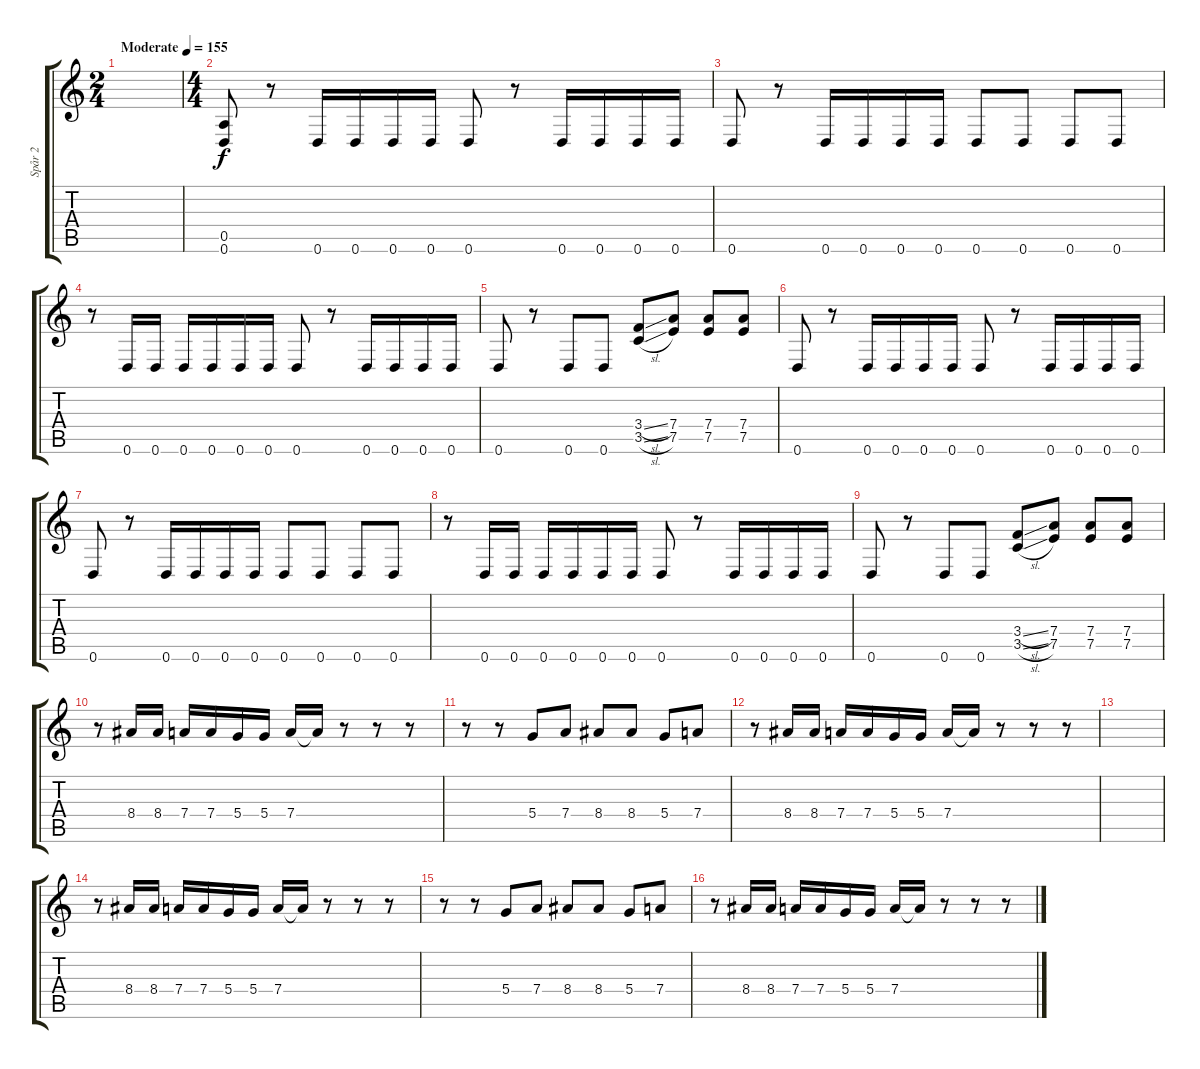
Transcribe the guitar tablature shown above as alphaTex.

\track ("Spår 2" "Spår 2") {instrument distortionguitar}
\staff {score tabs}
\tuning (E4 B3 G3 D3 A2 D2) {hide}
\ts (2 4)
\tempo (155 "Moderate")
\clef g2
\ks c
|
\ts (4 4)
(0.5 0.6).8 r.8 0.6.16{dy f} 0.6.16 0.6.16 0.6.16 0.6.8 r.8 0.6.16 0.6.16 0.6.16 0.6.16 |
0.6.8 r.8 0.6.16 0.6.16 0.6.16 0.6.16 0.6.8 0.6.8 0.6.8 0.6.8 |
r.8 0.6.16 0.6.16 0.6.16 0.6.16 0.6.16 0.6.16 0.6.8 r.8 0.6.16 0.6.16 0.6.16 0.6.16 |
0.6.8 r.8 0.6.8 0.6.8 (3.4{sl} 3.5{sl}).8 (7.4 7.5).8 (7.4 7.5).8 (7.4 7.5).8 |
0.6.8 r.8 0.6.16 0.6.16 0.6.16 0.6.16 0.6.8 r.8 0.6.16 0.6.16 0.6.16 0.6.16 |
0.6.8 r.8 0.6.16 0.6.16 0.6.16 0.6.16 0.6.8 0.6.8 0.6.8 0.6.8 |
r.8 0.6.16 0.6.16 0.6.16 0.6.16 0.6.16 0.6.16 0.6.8 r.8 0.6.16 0.6.16 0.6.16 0.6.16 |
0.6.8 r.8 0.6.8 0.6.8 (3.4{sl} 3.5{sl}).8 (7.4 7.5).8 (7.4 7.5).8 (7.4 7.5).8 |
r.8 8.4.16 8.4.16 7.4.16 7.4.16 5.4.16 5.4.16 7.4.16 7.4{t}.16 r.8 r.8 r.8 |
r.8 r.8 5.4.8 7.4.8 8.4.8 8.4.8 5.4.8 7.4.8 |
r.8 8.4.16 8.4.16 7.4.16 7.4.16 5.4.16 5.4.16 7.4.16 7.4{t}.16 r.8 r.8 r.8 |
|
r.8 8.4.16 8.4.16 7.4.16 7.4.16 5.4.16 5.4.16 7.4.16 7.4{t}.16 r.8 r.8 r.8 |
r.8 r.8 5.4.8 7.4.8 8.4.8 8.4.8 5.4.8 7.4.8 |
r.8 8.4.16 8.4.16 7.4.16 7.4.16 5.4.16 5.4.16 7.4.16 7.4{t}.16 r.8 r.8 r.8
